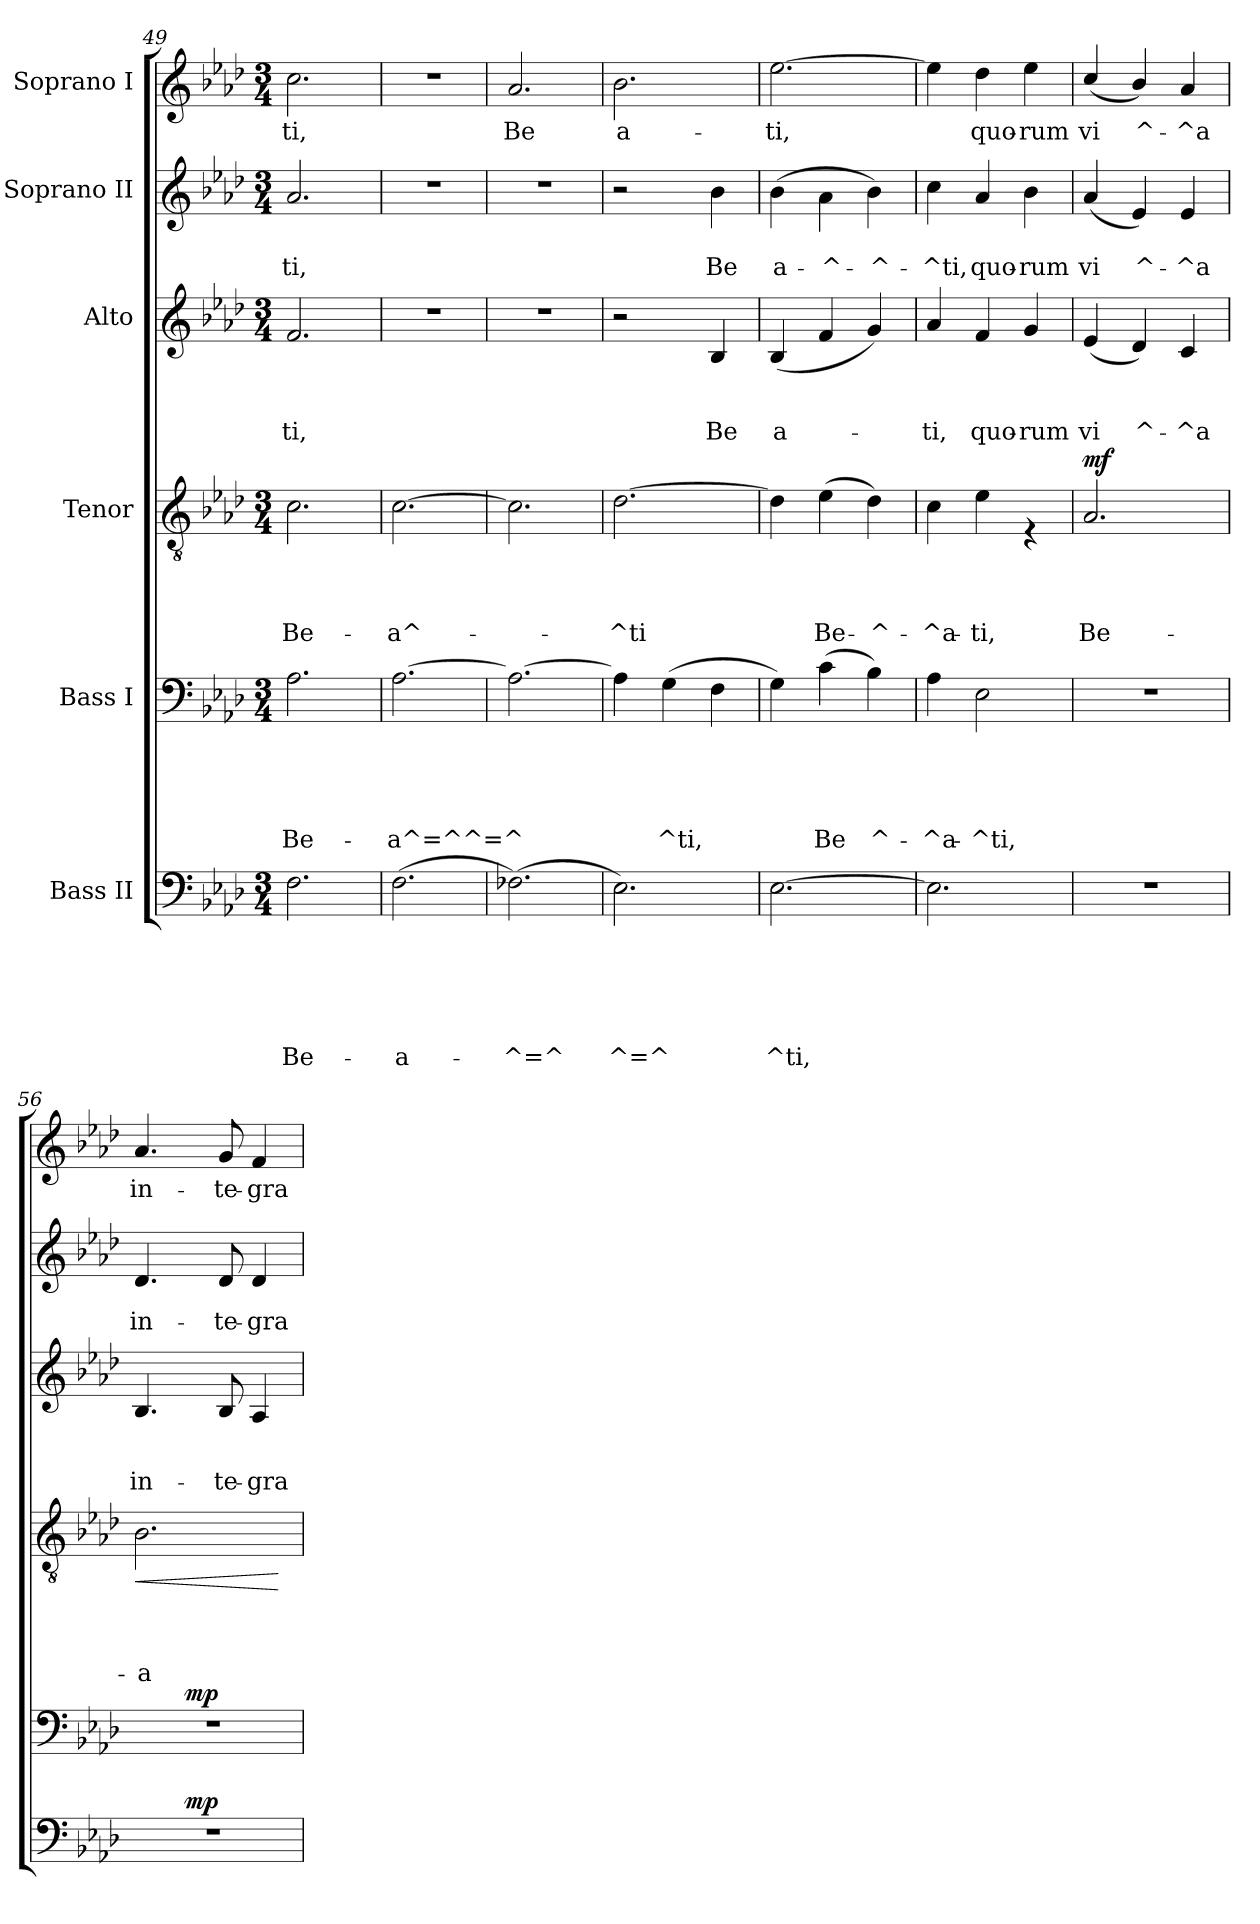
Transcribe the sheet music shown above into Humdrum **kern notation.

**kern	**text	**text	**text	**text	**text	**text	**dynam	**kern	**text	**text	**text	**text	**text	**dynam	**kern	**text	**text	**text	**text	**dynam	**kern	**text	**text	**text	**kern	**text	**text	**kern	**text
*part6	*part6	*part6	*part6	*part6	*part6	*part6	*part6	*part5	*part5	*part5	*part5	*part5	*part5	*part5	*part4	*part4	*part4	*part4	*part4	*part4	*part3	*part3	*part3	*part3	*part2	*part2	*part2	*part1	*part1
*staff6	*staff6	*staff6	*staff6	*staff6	*staff6	*staff6	*staff6	*staff5	*staff5	*staff5	*staff5	*staff5	*staff5	*staff5	*staff4	*staff4	*staff4	*staff4	*staff4	*staff4	*staff3	*staff3	*staff3	*staff3	*staff2	*staff2	*staff2	*staff1	*staff1
*I"Bass II	*	*	*	*	*	*	*	*I"Bass I	*	*	*	*	*	*	*I"Tenor	*	*	*	*	*	*I"Alto	*	*	*	*I"Soprano II	*	*	*I"Soprano I	*
*clefF4	*	*	*	*	*	*	*	*clefF4	*	*	*	*	*	*	*clefGv2	*	*	*	*	*	*clefG2	*	*	*	*clefG2	*	*	*clefG2	*
*k[b-e-a-d-]	*	*	*	*	*	*	*	*k[b-e-a-d-]	*	*	*	*	*	*	*k[b-e-a-d-]	*	*	*	*	*	*k[b-e-a-d-]	*	*	*	*k[b-e-a-d-]	*	*	*k[b-e-a-d-]	*
*A-:	*	*	*	*	*	*	*	*A-:	*	*	*	*	*	*	*A-:	*	*	*	*	*	*A-:	*	*	*	*A-:	*	*	*A-:	*
*M3/4	*	*	*	*	*	*	*	*M3/4	*	*	*	*	*	*	*M3/4	*	*	*	*	*	*M3/4	*	*	*	*M3/4	*	*	*M3/4	*
=49	=49	=49	=49	=49	=49	=49	=49	=49	=49	=49	=49	=49	=49	=49	=49	=49	=49	=49	=49	=49	=49	=49	=49	=49	=49	=49	=49	=49	=49
!	!	!	!	!	!	!LO:LY:b	!	!	!	!	!	!	!LO:LY:b	!	!	!	!	!	!LO:LY:b	!	!	!	!	!LO:LY:b	!	!	!LO:LY:b	!	!LO:LY:b
2.F\	.	.	.	.	.	Be-	.	2.A-\	.	.	.	.	Be-	.	2.c\	.	.	.	Be-	.	2.f/	.	.	-ti,	2.a-/	.	ti,	2.cc\	ti,
=50	=50	=50	=50	=50	=50	=50	=50	=50	=50	=50	=50	=50	=50	=50	=50	=50	=50	=50	=50	=50	=50	=50	=50	=50	=50	=50	=50	=50	=50
!	!	!	!	!	!	!LO:LY:b	!	!	!	!	!	!	!LO:LY:b	!	!	!	!	!	!LO:LY:b	!	!	!	!	!	!	!	!	!	!
(>2.F\	.	.	.	.	.	-a-	.	[>2.A-\	.	.	.	.	-a^=^^=^	.	[>2.c\	.	.	.	-a^-	.	2.r	.	.	.	2.r	.	.	2.r	.
=51	=51	=51	=51	=51	=51	=51	=51	=51	=51	=51	=51	=51	=51	=51	=51	=51	=51	=51	=51	=51	=51	=51	=51	=51	=51	=51	=51	=51	=51
!	!	!	!	!	!	!LO:LY:b	!	!	!	!	!	!	!	!	!	!	!	!	!	!	!	!	!	!	!	!	!	!	!LO:LY:b
(>2.F-X\)	.	.	.	.	.	-^=^	.	2.A-\_	.	.	.	.	.	.	2.c\]	.	.	.	.	.	2.r	.	.	.	2.r	.	.	2.a-/	Be
=52	=52	=52	=52	=52	=52	=52	=52	=52	=52	=52	=52	=52	=52	=52	=52	=52	=52	=52	=52	=52	=52	=52	=52	=52	=52	=52	=52	=52	=52
!	!	!	!	!	!	!LO:LY:b	!	!	!	!	!	!	!	!	!	!	!	!	!LO:LY:b	!	!	!	!	!	!	!	!	!	!LO:LY:b
2.E-\)	.	.	.	.	.	^=^	.	4A-\]	.	.	.	.	.	.	[>2.d-\	.	.	.	-^ti	.	2r	.	.	.	2r	.	.	2.b-\	a-
!	!	!	!	!	!	!	!	!	!	!	!	!	!LO:LY:b	!	!	!	!	!	!	!	!	!	!	!	!	!	!	!	!
.	.	.	.	.	.	.	.	(>4G\	.	.	.	.	^ti,	.	.	.	.	.	.	.	.	.	.	.	.	.	.	.	.
!	!	!	!	!	!	!	!	!	!	!	!	!	!	!	!	!	!	!	!	!	!	!	!	!LO:LY:b	!	!	!LO:LY:b	!	!
.	.	.	.	.	.	.	.	4F\	.	.	.	.	.	.	.	.	.	.	.	.	4B-/	.	.	Be	4b-\	.	Be	.	.
=53	=53	=53	=53	=53	=53	=53	=53	=53	=53	=53	=53	=53	=53	=53	=53	=53	=53	=53	=53	=53	=53	=53	=53	=53	=53	=53	=53	=53	=53
!	!	!	!	!	!	!LO:LY:b	!	!	!	!	!	!	!	!	!	!	!	!	!	!	!	!	!	!LO:LY:b	!	!	!LO:LY:b	!	!LO:LY:b
[>2.E-\	.	.	.	.	.	^ti,	.	4G\)	.	.	.	.	.	.	4d-\]	.	.	.	.	.	(<4B-/	.	.	a-	(>4b-\	.	a-	[>2.ee-\	-ti,
!	!	!	!	!	!	!	!	!	!	!	!	!	!LO:LY:b	!	!	!	!	!	!LO:LY:b	!	!	!	!	!	!	!	!LO:LY:b	!	!
.	.	.	.	.	.	.	.	(>4c\	.	.	.	.	Be	.	(>4e-\	.	.	.	Be-	.	4f/	.	.	.	4a-\	.	-^-	.	.
!	!	!	!	!	!	!	!	!	!	!	!	!	!LO:LY:b	!	!	!	!	!	!LO:LY:b	!	!	!	!	!	!	!	!LO:LY:b	!	!
.	.	.	.	.	.	.	.	4B-\)	.	.	.	.	^-	.	4d-\)	.	.	.	-^-	.	4g/)	.	.	.	4b-\)	.	-^-	.	.
=54	=54	=54	=54	=54	=54	=54	=54	=54	=54	=54	=54	=54	=54	=54	=54	=54	=54	=54	=54	=54	=54	=54	=54	=54	=54	=54	=54	=54	=54
!	!	!	!	!	!	!	!	!	!	!	!	!	!LO:LY:b	!	!	!	!	!	!LO:LY:b	!	!	!	!	!LO:LY:b	!	!	!LO:LY:b	!	!
2.E-\]	.	.	.	.	.	.	.	4A-\	.	.	.	.	-^a-	.	4c\	.	.	.	-^a-	.	4a-/	.	.	-ti,	4cc\	.	-^ti,	4ee-\]	.
!	!	!	!	!	!	!	!	!	!	!	!	!	!LO:LY:b	!	!	!	!	!	!LO:LY:b	!	!	!	!	!LO:LY:b	!	!	!LO:LY:b	!	!LO:LY:b
.	.	.	.	.	.	.	.	2E-\	.	.	.	.	-^ti,	.	4e-\	.	.	.	-ti,	.	4f/	.	.	quo-	4a-/	.	quo-	4dd-\	quo-
!	!	!	!	!	!	!	!	!	!	!	!	!	!	!	!	!	!	!	!	!	!	!	!	!LO:LY:b	!	!	!LO:LY:b	!	!LO:LY:b
.	.	.	.	.	.	.	.	.	.	.	.	.	.	.	4rE	.	.	.	.	.	4g/	.	.	-rum	4b-\	.	-rum	4ee-\	-rum
!!LO:PB:g=z
=55	=55	=55	=55	=55	=55	=55	=55	=55	=55	=55	=55	=55	=55	=55	=55	=55	=55	=55	=55	=55	=55	=55	=55	=55	=55	=55	=55	=55	=55
!	!	!	!	!	!	!	!	!	!	!	!	!	!	!	!	!	!	!	!LO:LY:b	!LO:DY:a	!	!	!	!LO:LY:b	!	!	!LO:LY:b	!	!LO:LY:b
2.r	.	.	.	.	.	.	.	2.r	.	.	.	.	.	.	2.A-/	.	.	.	Be-	mf	(<4e-/	.	.	vi	(<4a-/	.	vi	(<4cc/	vi
!	!	!	!	!	!	!	!	!	!	!	!	!	!	!	!	!	!	!	!	!	!	!	!	!LO:LY:b	!	!	!LO:LY:b	!	!LO:LY:b
.	.	.	.	.	.	.	.	.	.	.	.	.	.	.	.	.	.	.	.	.	4d-/)	.	.	^-	4e-/)	.	^-	4b-/)	^-
!	!	!	!	!	!	!	!	!	!	!	!	!	!	!	!	!	!	!	!	!	!	!	!	!LO:LY:b	!	!	!LO:LY:b	!	!LO:LY:b
.	.	.	.	.	.	.	.	.	.	.	.	.	.	.	.	.	.	.	.	.	4c/	.	.	-^a	4e-/	.	-^a	4a-/	-^a
=56	=56	=56	=56	=56	=56	=56	=56	=56	=56	=56	=56	=56	=56	=56	=56	=56	=56	=56	=56	=56	=56	=56	=56	=56	=56	=56	=56	=56	=56
!	!	!	!	!	!	!	!	!	!	!	!	!	!	!	!	!	!	!	!LO:LY:b	!LO:HP:b	!	!	!	!LO:LY:b	!	!	!LO:LY:b	!	!LO:LY:b
*^	*	*	*	*	*	*	*	*^	*	*	*	*	*	*	*	*	*	*	*	*	*	*	*	*	*	*	*	*	*
2.r	4ryy	.	.	.	.	.	.	.	2.r	4ryy	.	.	.	.	.	.	2.B-\	.	.	.	-a-	<	4.B-/	.	.	in-	4.d-/	.	in-	4.a-/	in-
!	!	!	!	!	!	!	!	!LO:DY:a	!	!	!	!	!	!	!	!LO:DY:a	!	!	!	!	!	!	!	!	!	!	!	!	!	!	!
.	2ryy	.	.	.	.	.	.	mp	.	2ryy	.	.	.	.	.	mp	.	.	.	.	.	.	.	.	.	.	.	.	.	.	.
!	!	!	!	!	!	!	!	!	!	!	!	!	!	!	!	!	!	!	!	!	!	!	!	!	!	!LO:LY:b	!	!	!LO:LY:b	!	!LO:LY:b
.	.	.	.	.	.	.	.	.	.	.	.	.	.	.	.	.	.	.	.	.	.	.	8B-/	.	.	-te-	8d-/	.	-te-	8g/	-te-
!	!	!	!	!	!	!	!	!	!	!	!	!	!	!	!	!	!	!	!	!	!	!	!	!	!	!LO:LY:b	!	!	!LO:LY:b	!	!LO:LY:b
.	.	.	.	.	.	.	.	.	.	.	.	.	.	.	.	.	.	.	.	.	.	.	4A-/	.	.	-gra	4d-/	.	-gra	4f/	-gra
.	.	.	.	.	.	.	.	.	.	.	.	.	.	.	.	.	.	.	.	.	.	[	.	.	.	.	.	.	.	.	.
*v	*v	*	*	*	*	*	*	*	*	*	*	*	*	*	*	*	*	*	*	*	*	*	*	*	*	*	*	*	*	*	*
*	*	*	*	*	*	*	*	*v	*v	*	*	*	*	*	*	*	*	*	*	*	*	*	*	*	*	*	*	*	*	*
=	=	=	=	=	=	=	=	=	=	=	=	=	=	=	=	=	=	=	=	=	=	=	=	=	=	=	=	=	=
*-	*-	*-	*-	*-	*-	*-	*-	*-	*-	*-	*-	*-	*-	*-	*-	*-	*-	*-	*-	*-	*-	*-	*-	*-	*-	*-	*-	*-	*-
